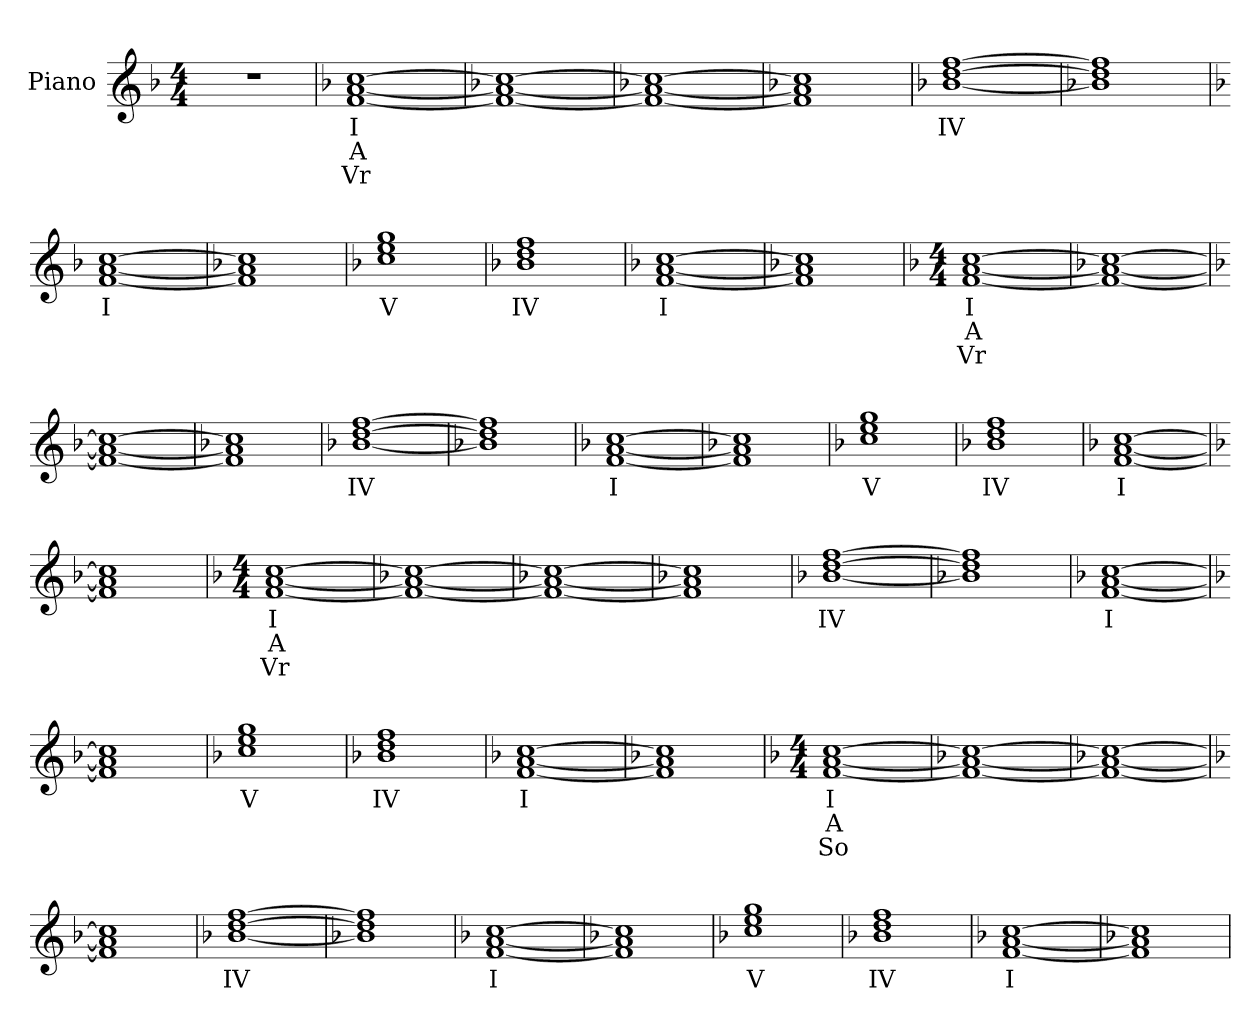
**kern	**text	**text	**text
*part1	*part1	*part1	*part1
*staff1	*staff1	*staff1	*staff1
*I"Piano	*	*	*
*I'Pno	*	*	*
*k[b-]	*	*	*
*F:	*	*	*
*M4/4	*	*	*
=	=	=	=
1r	.	.	.
=	=	=	=
*k[b-]	*	*	*
*F:	*	*	*
[1f [1a [1cc	I	A	Vr
=	=	=	=
*k[b-]	*	*	*
*F:	*	*	*
1f_ 1a_ 1cc_	.	.	.
=	=	=	=
*k[b-]	*	*	*
*F:	*	*	*
1f_ 1a_ 1cc_	.	.	.
=	=	=	=
*k[b-]	*	*	*
*F:	*	*	*
1f] 1a] 1cc]	.	.	.
=	=	=	=
*k[b-]	*	*	*
*F:	*	*	*
[1b- [1dd [1ff	IV	.	.
=	=	=	=
*k[b-]	*	*	*
*F:	*	*	*
1b-] 1dd] 1ff]	.	.	.
=	=	=	=
*k[b-]	*	*	*
*F:	*	*	*
[1f [1a [1cc	I	.	.
=	=	=	=
*k[b-]	*	*	*
*F:	*	*	*
1f] 1a] 1cc]	.	.	.
=	=	=	=
*k[b-]	*	*	*
*F:	*	*	*
1cc 1ee 1gg	V	.	.
=	=	=	=
*k[b-]	*	*	*
*F:	*	*	*
1b- 1dd 1ff	IV	.	.
=	=	=	=
*k[b-]	*	*	*
*F:	*	*	*
[1f [1a [1cc	I	.	.
=	=	=	=
*k[b-]	*	*	*
*F:	*	*	*
1f] 1a] 1cc]	.	.	.
=	=	=	=
*k[b-]	*	*	*
*F:	*	*	*
*M4/4	*	*	*
[1f [1a [1cc	I	A	Vr
=	=	=	=
*k[b-]	*	*	*
*F:	*	*	*
1f_ 1a_ 1cc_	.	.	.
=	=	=	=
*k[b-]	*	*	*
*F:	*	*	*
1f_ 1a_ 1cc_	.	.	.
=	=	=	=
*k[b-]	*	*	*
*F:	*	*	*
1f] 1a] 1cc]	.	.	.
=	=	=	=
*k[b-]	*	*	*
*F:	*	*	*
[1b- [1dd [1ff	IV	.	.
=	=	=	=
*k[b-]	*	*	*
*F:	*	*	*
1b-] 1dd] 1ff]	.	.	.
=	=	=	=
*k[b-]	*	*	*
*F:	*	*	*
[1f [1a [1cc	I	.	.
=	=	=	=
*k[b-]	*	*	*
*F:	*	*	*
1f] 1a] 1cc]	.	.	.
=	=	=	=
*k[b-]	*	*	*
*F:	*	*	*
1cc 1ee 1gg	V	.	.
=	=	=	=
*k[b-]	*	*	*
*F:	*	*	*
1b- 1dd 1ff	IV	.	.
=	=	=	=
*k[b-]	*	*	*
*F:	*	*	*
[1f [1a [1cc	I	.	.
=	=	=	=
*k[b-]	*	*	*
*F:	*	*	*
1f] 1a] 1cc]	.	.	.
=	=	=	=
*k[b-]	*	*	*
*F:	*	*	*
*M4/4	*	*	*
[1f [1a [1cc	I	A	Vr
=	=	=	=
*k[b-]	*	*	*
*F:	*	*	*
1f_ 1a_ 1cc_	.	.	.
=	=	=	=
*k[b-]	*	*	*
*F:	*	*	*
1f_ 1a_ 1cc_	.	.	.
=	=	=	=
*k[b-]	*	*	*
*F:	*	*	*
1f] 1a] 1cc]	.	.	.
=	=	=	=
*k[b-]	*	*	*
*F:	*	*	*
[1b- [1dd [1ff	IV	.	.
=	=	=	=
*k[b-]	*	*	*
*F:	*	*	*
1b-] 1dd] 1ff]	.	.	.
=	=	=	=
*k[b-]	*	*	*
*F:	*	*	*
[1f [1a [1cc	I	.	.
=	=	=	=
*k[b-]	*	*	*
*F:	*	*	*
1f] 1a] 1cc]	.	.	.
=	=	=	=
*k[b-]	*	*	*
*F:	*	*	*
1cc 1ee 1gg	V	.	.
=	=	=	=
*k[b-]	*	*	*
*F:	*	*	*
1b- 1dd 1ff	IV	.	.
=	=	=	=
*k[b-]	*	*	*
*F:	*	*	*
[1f [1a [1cc	I	.	.
=	=	=	=
*k[b-]	*	*	*
*F:	*	*	*
1f] 1a] 1cc]	.	.	.
=	=	=	=
*k[b-]	*	*	*
*F:	*	*	*
*M4/4	*	*	*
[1f [1a [1cc	I	A	So
=	=	=	=
*k[b-]	*	*	*
*F:	*	*	*
1f_ 1a_ 1cc_	.	.	.
=	=	=	=
*k[b-]	*	*	*
*F:	*	*	*
1f_ 1a_ 1cc_	.	.	.
=	=	=	=
*k[b-]	*	*	*
*F:	*	*	*
1f] 1a] 1cc]	.	.	.
=	=	=	=
*k[b-]	*	*	*
*F:	*	*	*
[1b- [1dd [1ff	IV	.	.
=	=	=	=
*k[b-]	*	*	*
*F:	*	*	*
1b-] 1dd] 1ff]	.	.	.
=	=	=	=
*k[b-]	*	*	*
*F:	*	*	*
[1f [1a [1cc	I	.	.
=	=	=	=
*k[b-]	*	*	*
*F:	*	*	*
1f] 1a] 1cc]	.	.	.
=	=	=	=
*k[b-]	*	*	*
*F:	*	*	*
1cc 1ee 1gg	V	.	.
=	=	=	=
*k[b-]	*	*	*
*F:	*	*	*
1b- 1dd 1ff	IV	.	.
=	=	=	=
*k[b-]	*	*	*
*F:	*	*	*
[1f [1a [1cc	I	.	.
=	=	=	=
*k[b-]	*	*	*
*F:	*	*	*
1f] 1a] 1cc]	.	.	.
=	=	=	=
*-	*-	*-	*-
